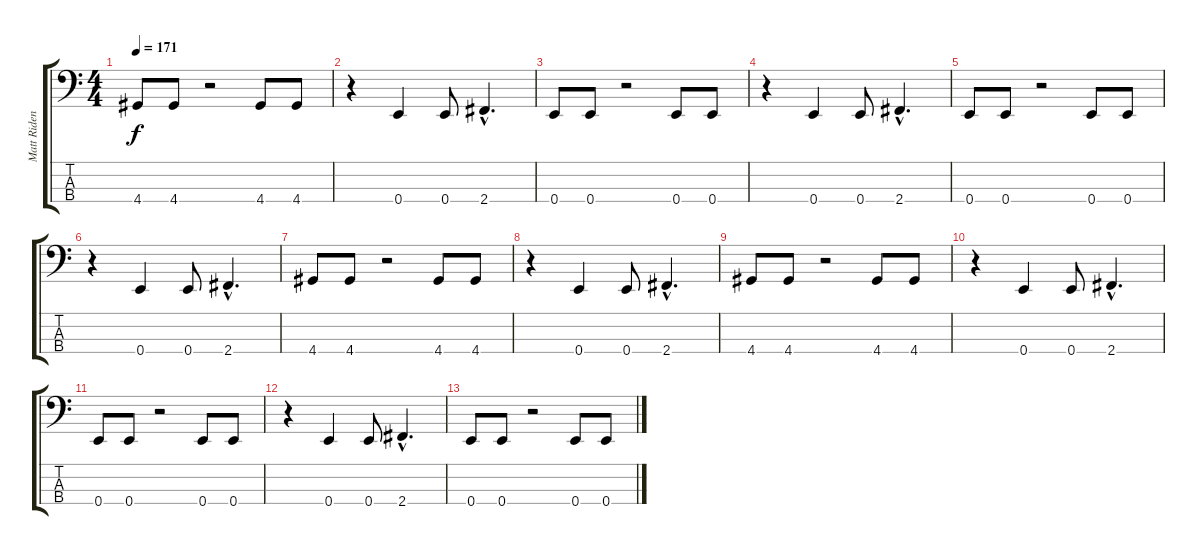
\track ("Matt Ridenour (Bass)" "Matt Riden") {instrument electricbasspick}
\staff {score tabs}
\tuning (G2 D2 A1 E1) {hide}
\ts (4 4)
\tempo 171
\clef f4
\ks c
4.4.8{dy f} 4.4.8 r.2 4.4.8 4.4.8 |
r.4 0.4.4 0.4.8 2.4{hac}.4{d} |
0.4.8 0.4.8 r.2 0.4.8 0.4.8 |
r.4 0.4.4 0.4.8 2.4{hac}.4{d} |
0.4.8 0.4.8 r.2 0.4.8 0.4.8 |
r.4 0.4.4 0.4.8 2.4{hac}.4{d} |
4.4.8 4.4.8 r.2 4.4.8 4.4.8 |
r.4 0.4.4 0.4.8 2.4{hac}.4{d} |
4.4.8 4.4.8 r.2 4.4.8 4.4.8 |
r.4 0.4.4 0.4.8 2.4{hac}.4{d} |
0.4.8 0.4.8 r.2 0.4.8 0.4.8 |
r.4 0.4.4 0.4.8 2.4{hac}.4{d} |
0.4.8 0.4.8 r.2 0.4.8 0.4.8
